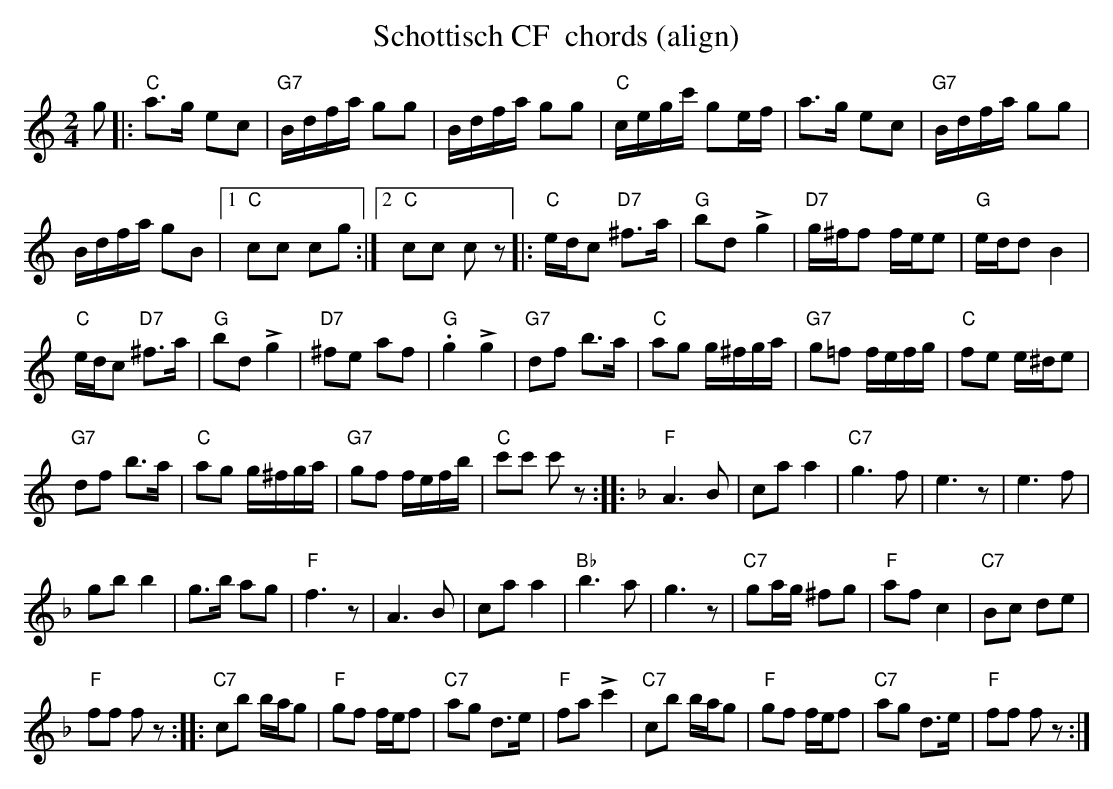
X:1
T: Schottisch CF  chords (align)
M:2/4
L:1/16
K:C %%MIDI gchordon
g2|: "C"a3g e2c2 | "G7"Bdfa g2g2 | Bdfa g2g2 | "C"cegc' g2ef | a3g e2c2 | "G7"Bdfa g2g2 |
 Bdfa g2B2 |1 "C"c2c2 c2g2 :|2 \
"C"c2c2 c2z2 |: "C"edc2 "D7"^f3a | "G"b2d2 +>+g4 | "D7"g^ff2 fee2 | "G"edd2B4 |
 "C"edc2 "D7"^f3a | "G"b2d2 +>+g4 | "D7"^f2e2 a2f2 | \
"G".g4+>+g4 | "G7"d2f2 b3a | "C"a2g2 g^fga | "G7"g2=f2 fefg | "C"f2e2 e^de2 |
 "G7"d2f2 b3a | "C"a2g2 g^fga | "G7"g2f2 fefb | "C"c'2c'2 c'2z2 :: [K:F] [L:1/8] \
"F"A3B | ca a2 | "C7"g3f | e3z | e3f |
 gb b2 | g>b ag | "F"f3z | \
A3B | ca a2 | "Bb"b3a | g3z | "C7"ga/g/ ^fg | "F"af c2 | "C7"Bc de |
 "F"ff fz :: \
"C7"cb b/a/g | "F"gf f/e/f | "C7"ag d>e | "F"fa +>+c'2 | "C7"cb b/a/g | "F"gf f/e/f | "C7"ag d>e | "F"ff fz :|
